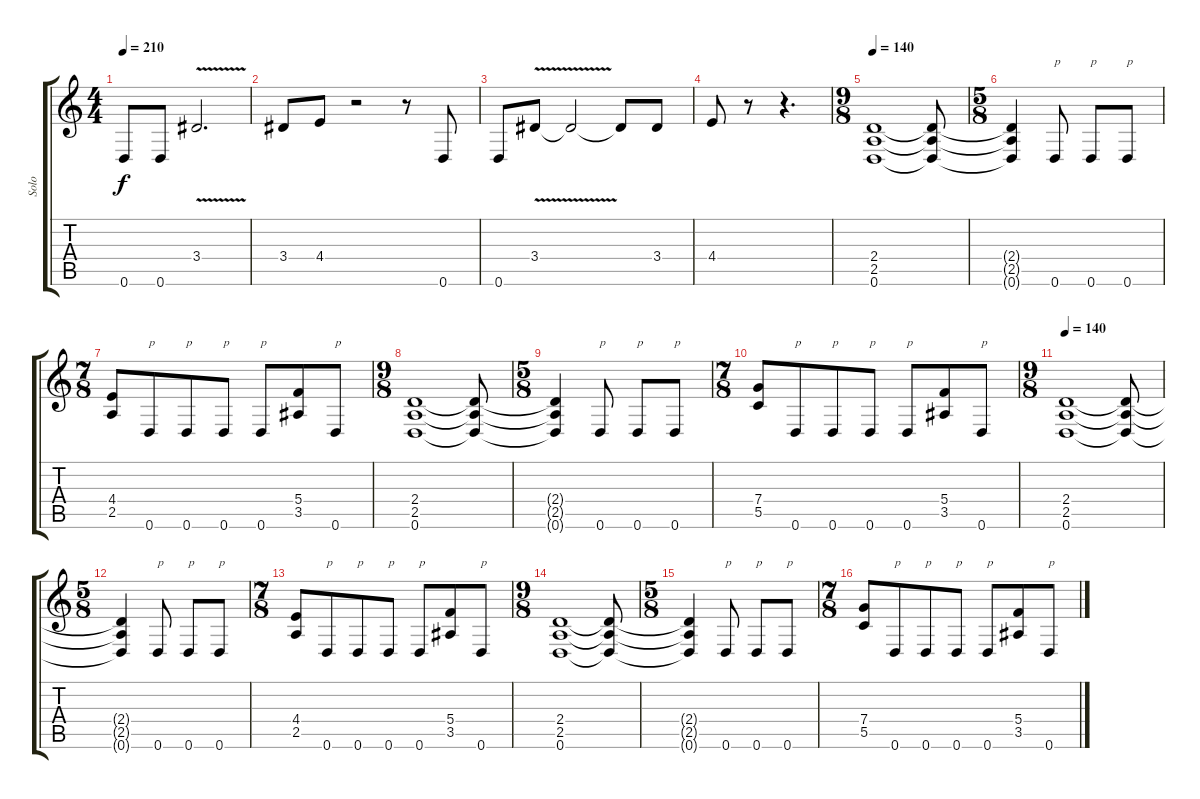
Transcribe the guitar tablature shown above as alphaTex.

\track ("Solo" "Solo") {instrument distortionguitar}
\staff {score tabs}
\tuning (D4 A3 F3 C3 G2 D2) {hide}
\ts (4 4)
\tempo 210
\clef g2
\ks c
0.6.8{dy f} 0.6.8 3.4{v}.2{d} |
3.4.8 4.4.8 r.2 r.8 0.6.8 |
0.6.8 3.4{v}.8 3.4{t}.2 3.4{t}.8 3.4.8 |
4.4.8 r.8 r.4{d} |
\ts (9 8)
\tempo 140
(2.4 2.5 0.6).1 (2.4{t} 2.5{t} 0.6{t}).8 |
\ts (5 8)
(2.4{t} 2.5{t} 0.6{t}).4 0.6.8{txt "p"} 0.6.8{txt "p"} 0.6.8{txt "p"} |
\ts (7 8)
(4.4 2.5).8 0.6.8{txt "p"} 0.6.8{txt "p"} 0.6.8{txt "p"} 0.6.8{txt "p"} (5.4 3.5).8 0.6.8{txt "p"} |
\ts (9 8)
(2.4 2.5 0.6).1 (2.4{t} 2.5{t} 0.6{t}).8 |
\ts (5 8)
(2.4{t} 2.5{t} 0.6{t}).4 0.6.8{txt "p"} 0.6.8{txt "p"} 0.6.8{txt "p"} |
\ts (7 8)
(7.4 5.5).8 0.6.8{txt "p"} 0.6.8{txt "p"} 0.6.8{txt "p"} 0.6.8{txt "p"} (5.4 3.5).8 0.6.8{txt "p"} |
\ts (9 8)
\tempo 140
(2.4 2.5 0.6).1 (2.4{t} 2.5{t} 0.6{t}).8 |
\ts (5 8)
(2.4{t} 2.5{t} 0.6{t}).4 0.6.8{txt "p"} 0.6.8{txt "p"} 0.6.8{txt "p"} |
\ts (7 8)
(4.4 2.5).8 0.6.8{txt "p"} 0.6.8{txt "p"} 0.6.8{txt "p"} 0.6.8{txt "p"} (5.4 3.5).8 0.6.8{txt "p"} |
\ts (9 8)
(2.4 2.5 0.6).1 (2.4{t} 2.5{t} 0.6{t}).8 |
\ts (5 8)
(2.4{t} 2.5{t} 0.6{t}).4 0.6.8{txt "p"} 0.6.8{txt "p"} 0.6.8{txt "p"} |
\ts (7 8)
(7.4 5.5).8 0.6.8{txt "p"} 0.6.8{txt "p"} 0.6.8{txt "p"} 0.6.8{txt "p"} (5.4 3.5).8 0.6.8{txt "p"}
